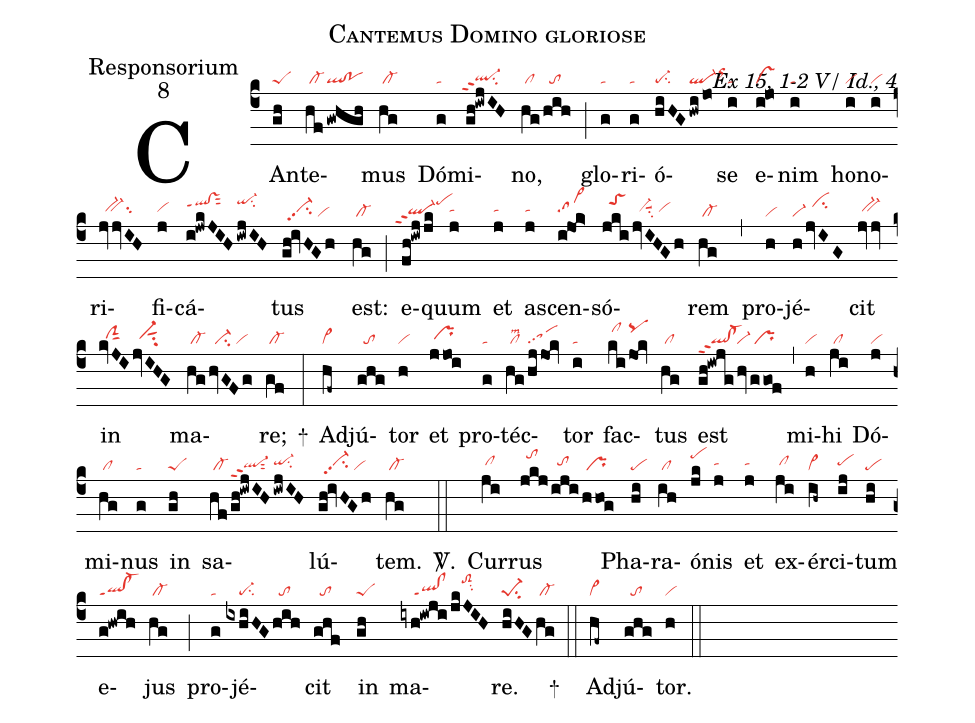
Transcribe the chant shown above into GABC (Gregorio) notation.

name:Cantemus Domino gloriose;
office-part:Responsorium;
mode:8;
commentary:Ex 15, 1-2 V/ Id., 4;
nabc-lines:1;
%%
(c4)
CAn(gh|peS)te(hf|/cl-|!gwhgh|ql!po)mus(hg|/cl-) Dó(g|ta)mi(gh!iwjIH|`ql-hgppt2su2)no,(hg|/cl|/hih|//to) (;)
glo(g|ta)ri(g|ta)ó(hiHG|pe-su2|/hwi/jo|ql-orhj)se(i|ta) e(i!jo|vs)nim(i|ta) ho(i|vi)no(i|vi)ri(jvjvIH|//bv-hhsu2)fi(j|vihh)cá(i!jwkJIH|qlhj!vshjppt1sut2|/iwjIH|qi-hksu2)tus(gh!ivHGh|//vi-hhpp2su2/vi) est:(hg|/cl-) (;)
e(fh!iwjjk|``ql-hgppt2pehk)quum(j|tahh) et(j|tahh) a(j|tahh)scen(i!jo!k>|sa>hh)só(jki|//toShk|/jvIHGh|//vi-hhsuu1su2/vihh)rem(hg|/cl-) (,)
pro(h|vi)jé(h|vi-|/jvIG|//cihj)cit(jvjv|/bv-hh) in(kvJI|//ciGhh|jvIHG|//vi-hhsut1su2) ma(hg|/cl-|/hvGFg|//vi-su2/vi)re;(gf|/cl-) +(:)
Ad(hf~|cl~)jú(ghg|//to)tor(h|vi) et(jjoi|/prhh) pro(g|ta)téc(hg|/cllsm2|/hjjOk|sapp1)tor(i|ta) fac(ki|/clhk|/jOk|pqhk)tus(hg|/cl) est(gh!iwjg|ql!cl-ppt2|/hv|vi-|/ggof|/pr) (,)
mi(h|vi)hi(ji|/cl) Dó(j|vi)mi(hg|/cl)nus(g|ta) in(gh|peS) sa(hf|/cl-|/gh!iwjIH|ql-hgppt2sut2|/iwjIH|qi-hhsu2)lú(gh!ivHGh|//vi-hhpp2su2/vi)tem.(hg|/cl-) <sp>V/</sp>.(::)
Cur(ji|/clhh)rus(jkj|//tohk|/iji|//tohh|/hhog|/pr) Pha(hi|pe)ra(ih|/cl)ó(jk|pehk)nis(j|tahh) et(j|tahh) ex(ji|/clhh)ér(ih~|cl~)ci(ij|pehh)tum(hi|pe) e(g!hwih|ql!cl-ppt1)jus(hg|/cl-) (;)
pro(g|ta)jé(ixhiHG|////pe-su2|hih|//to)cit(ghf|//to) in(gh|peS) ma(iyh!iwji|////ql!clppt1|/jkJIH|///toS2hksu2)re.(hiHG|pe-1su2|hg|/cl-) +(::)
Ad(hf~|cl~)jú(ghg|//to)tor.(h|vi) (::)
